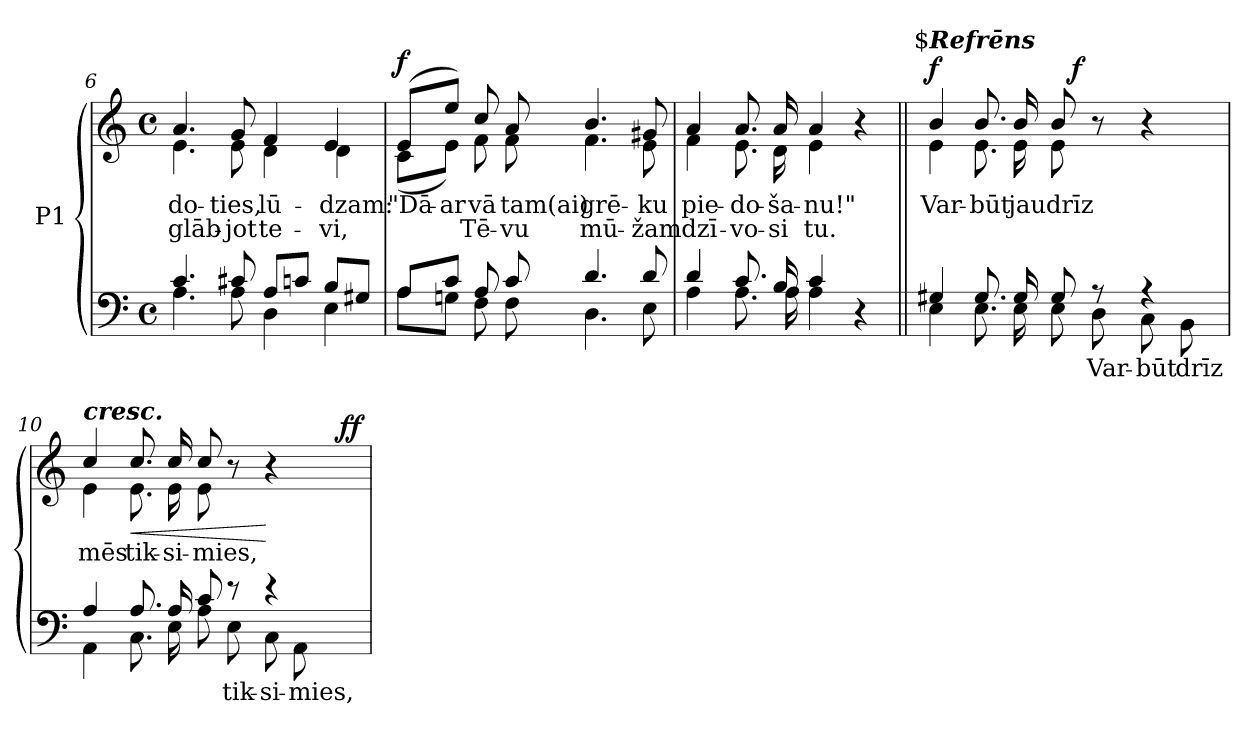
**kern	**text	**kern	**text	**text	**dynam
*part1	*part1	*part1	*part1	*part1	*part1
*staff2	*staff2	*staff1	*staff1	*staff1	*staff1/2
*I"P1	*	*	*	*	*
*clefF4	*	*clefG2	*	*	*
*k[]	*	*k[]	*	*	*
*C:	*	*C:	*	*	*
*M4/4	*	*M4/4	*	*	*
*met(c)	*	*met(c)	*	*	*
=6	=6	=6	=6	=6	=6
*^	*	*	*	*	*
!	!	!	!	!LO:LY:b:color=#000000	!LO:LY:b:color=#000000	!
*	*	*	*^	*	*	*
4.ci/	4.Ai\	.	4.ai/	4.ei\	-do-	glāb-	.
!	!	!	!	!	!LO:LY:b:color=#000000	!LO:LY:b:color=#000000	!
8c#Xi/	8Ai\	.	8gi/	8ei\	-ties,	-jot	.
!	!	!	!	!	!LO:LY:b:color=#000000	!LO:LY:b:color=#000000	!
8Ai/L	4Di\	.	4fi/	4di\	lū-	te-	.
8cni/J	.	.	.	.	.	.	.
!	!	!	!	!	!LO:LY:b:color=#000000	!LO:LY:b:color=#000000	!
8Bi/L	4Ei\	.	4ei/	4di\	-dzam:	-vi,	.
8G#Xi/J	.	.	.	.	.	.	.
=7	=7	=7	=7	=7	=7	=7	=7
!	!	!	!	!	!LO:LY:b:color=#000000	!	!
8Ai/L	8Ai\L	.	(8ei/L	(8ci\L	"Dā-	.	f
!	!	!	!	!	!LO:LY:b:color=#000000	!	!
8ci/J	8Gni\J	.	8eei/J)	8ei\J)	ar	.	.
!	!	!	!	!	!LO:LY:b:color=#000000	!LO:LY:b:color=#000000	!
8Ai/	8Fi\	.	8cci/	8fi\	-vā	Tē-	.
!	!	!	!	!	!LO:LY:b:color=#000000	!LO:LY:b:color=#000000	!
8ci/	8Fi\	.	8ai/	8fi\	tam(ai)	-vu	.
!	!	!	!	!	!LO:LY:b:color=#000000	!LO:LY:b:color=#000000	!
4.di/	4.Di\	.	4.bi/	4.fi\	grē-	mū-	.
!	!	!	!	!	!LO:LY:b:color=#000000	!LO:LY:b:color=#000000	!
8di/	8Ei\	.	8g#Xi/	8ei\	-ku	-žam	.
=8	=8	=8	=8	=8	=8	=8	=8
!	!	!	!	!	!LO:LY:b:color=#000000	!LO:LY:b:color=#000000	!
4di/	4Ai\	.	4ai/	4fi\	pie-	dzī-	.
!	!	!	!	!	!LO:LY:b:color=#000000	!LO:LY:b:color=#000000	!
8.ci/	8.Ai\	.	8.ai/	8.ei\	-do-	-vo-	.
!	!	!	!	!	!LO:LY:b:color=#000000	!LO:LY:b:color=#000000	!
16Bi/	16Ai\	.	16ai/	16di\	-ša-	-si	.
!	!	!	!	!	!LO:LY:b:color=#000000	!LO:LY:b:color=#000000	!
4ci/	4Ai\	.	4ai/	4ei\	-nu!"	tu.	.
4r	4ryy	.	4r	4ryy	.	.	.
!!LO:LB:g=z	!!
=9||	=9||	=9||	=9||	=9||	=9||	=9||	=9||
!	!	!	!LO:TX:a:rj:t=$	!	!	!	!
!	!	!	!LO:TX:a:Bi:t=Refrēns	!	!	!	!
!	!	!	!	!	!LO:LY:b:color=#000000	!	!
*	*^	*	*	*	*	*	*
4G#Xi/	4Ei\	2ryy	.	4bi/	4ei\	Var-	.	f
!	!	!	!	!	!	!LO:LY:b:color=#000000	!	!
8.G#i/	8.Ei\	.	.	8.bi/	8.ei\	-būt	.	.
!	!	!	!	!	!	!LO:LY:b:color=#000000	!	!
16G#i/	16Ei\	.	.	16bi/	16ei\	jau	.	.
!	!	!	!	!	!	!LO:LY:b:color=#000000	!	!
8G#i/	8Ei\	16ryy	.	8bi/	8ei\	drīz	.	.
.	.	1024ryy	.	.	.	.	.	.
.	.	4ryy	.	.	.	.	.	f
!	!	!	!LO:LY:b:color=#000000	!	!	!	!	!
8r	8Di\	.	Var-	8r	8ryy	.	.	.
!	!	!	!LO:LY:b:color=#000000	!	!	!	!	!
4r	8Ci\	.	-būt	4r	4ryy	.	.	.
.	.	8ryy	.	.	.	.	.	.
!	!	!	!LO:LY:b:color=#000000	!	!	!	!	!
.	8BBi\	.	drīz	.	.	.	.	.
.	.	32ryy	.	.	.	.	.	.
.	.	64ryy	.	.	.	.	.	.
.	.	128...ryy	.	.	.	.	.	.
*	*v	*v	*	*	*	*	*	*
*	*	*	*v	*v	*	*	*
=10	=10	=10	=10	=10	=10	=10
*	*^	*	*^	*	*	*
!	!	!	!	!LO:TX:a:Bi:t=cresc.	!	!	!	!
!	!	!	!	!	!	!LO:LY:b:color=#000000	!	!
*	*v	*v	*	*	*^	*	*	*
4Ai/	4AAi\	.	4cci/	4ei\	2ryy	mēs	.	.
!	!	!	!	!	!	!LO:LY:b:color=#000000	!	!LO:HP:b
8.Ai/	8.Ci\	.	8.cci/	8.ei\	.	tik-	.	<
!	!	!	!	!	!	!LO:LY:b:color=#000000	!	!
16Ai/	16Ei\	.	16cci/	16ei\	.	-si-	.	.
!	!	!	!	!	!	!LO:LY:b:color=#000000	!	!
8ci/	8Ai\	.	8cci/	8ei\	4ryy	-mies,	.	.
!	!	!LO:LY:b:color=#000000	!	!	!	!	!	!
8r	8Ei\	tik-	8r	8ryy	.	.	.	.
!	!	!LO:LY:b:color=#000000	!	!	!	!	!	!
4r	8Ci\	-si-	4r	4ryy	8ryy	.	.	[
!	!	!LO:LY:b:color=#000000	!	!	!	!	!	!
.	8AAi\	-mies,	.	.	16ryy	.	.	.
.	.	.	.	.	32ryy	.	.	.
.	.	.	.	.	64ryy	.	.	.
.	.	.	.	.	128...ryy	.	.	.
.	.	.	.	.	1024ryy	.	.	ff
*v	*v	*	*	*	*	*	*	*
*	*	*v	*v	*v	*	*	*
=	=	=	=	=	=
*-	*-	*-	*-	*-	*-
